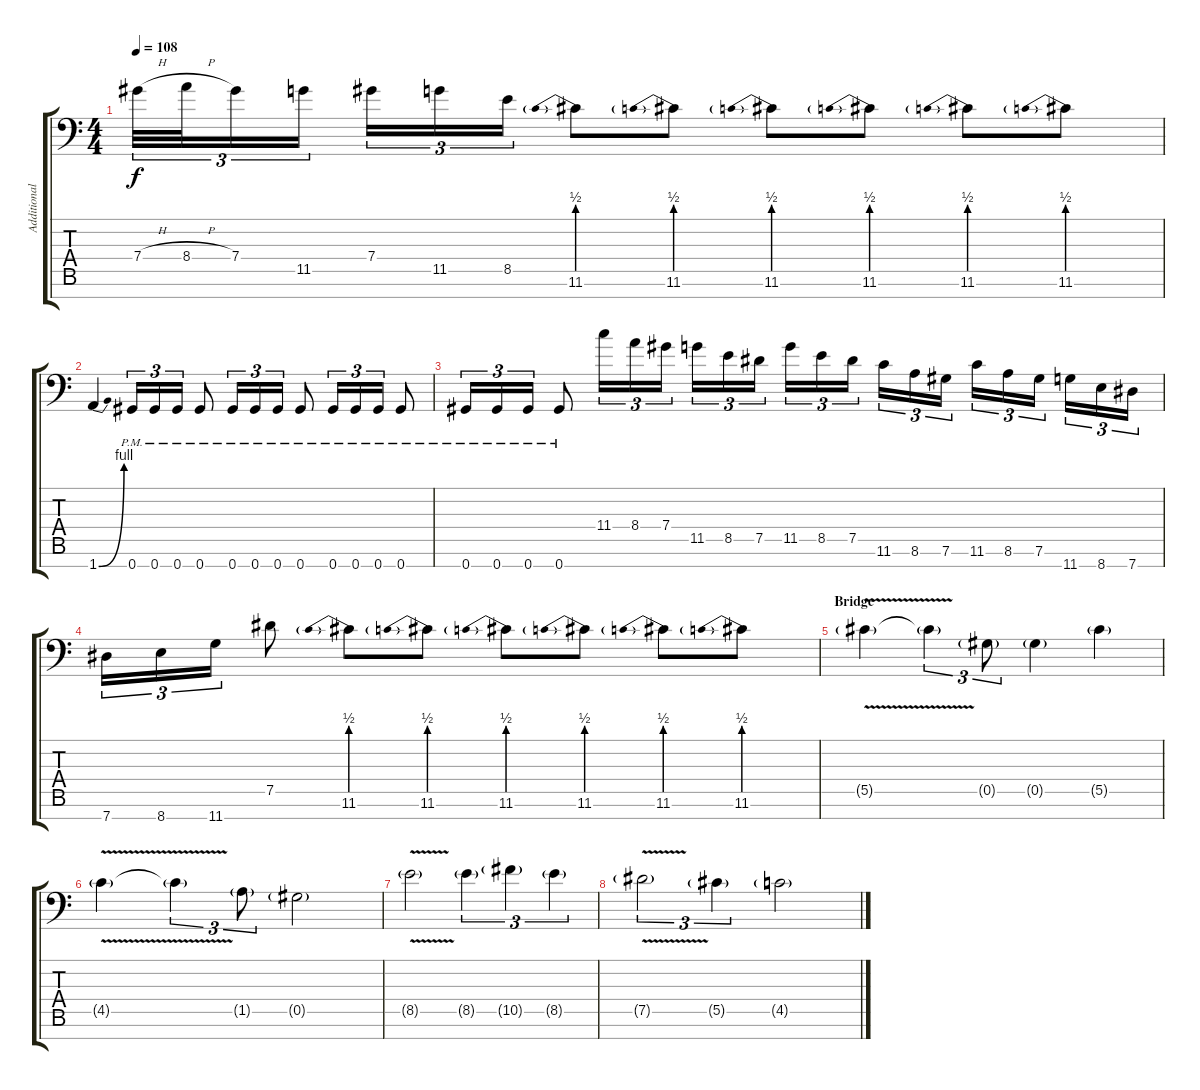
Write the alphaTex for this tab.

\track ("Additional Guitar" "Additional") {instrument distortionguitar}
\staff {score tabs}
\tuning (Eb4 Bb3 Gb3 Db3 Ab2 Db2 Ab1) {hide}
\ts (4 4)
\tempo 108
\clef f4
\ks c
7.4{h}.32{tu (3 2) dy f} 8.4{h}.32{tu (3 2)} 7.4.16{tu (3 2)} 11.5.16{tu (3 2)} 7.4.16{tu (3 2)} 11.5.16{tu (3 2)} 8.5.16{tu (3 2)} 11.6{be (prebend 0 2 60 2)}.8 11.6{be (prebend 0 2 60 2)}.8 11.6{be (prebend 0 2 60 2)}.8 11.6{be (prebend 0 2 60 2)}.8 11.6{be (prebend 0 2 60 2)}.8 11.6{be (prebend 0 2 60 2)}.8 |
1.7{be (bend 0 0 60 4)}.4 0.7{pm}.16{tu (3 2)} 0.7{pm}.16{tu (3 2)} 0.7{pm}.16{tu (3 2)} 0.7{pm}.8 0.7{pm}.16{tu (3 2)} 0.7{pm}.16{tu (3 2)} 0.7{pm}.16{tu (3 2)} 0.7{pm}.8 0.7{pm}.16{tu (3 2)} 0.7{pm}.16{tu (3 2)} 0.7{pm}.16{tu (3 2)} 0.7{pm}.8 |
0.7{pm}.16{tu (3 2)} 0.7{pm}.16{tu (3 2)} 0.7{pm}.16{tu (3 2)} 0.7{pm}.8 11.4.16{tu (3 2)} 8.4.16{tu (3 2)} 7.4.16{tu (3 2)} 11.5.16{tu (3 2)} 8.5.16{tu (3 2)} 7.5.16{tu (3 2)} 11.5.16{tu (3 2)} 8.5.16{tu (3 2)} 7.5.16{tu (3 2)} 11.6.16{tu (3 2)} 8.6.16{tu (3 2)} 7.6.16{tu (3 2)} 11.6.16{tu (3 2)} 8.6.16{tu (3 2)} 7.6.16{tu (3 2)} 11.7.16{tu (3 2)} 8.7.16{tu (3 2)} 7.7.16{tu (3 2)} |
7.7.16{tu (3 2)} 8.7.16{tu (3 2)} 11.7.16{tu (3 2)} 7.5.8 11.6{be (prebend 0 2 60 2)}.8 11.6{be (prebend 0 2 60 2)}.8 11.6{be (prebend 0 2 60 2)}.8 11.6{be (prebend 0 2 60 2)}.8 11.6{be (prebend 0 2 60 2)}.8 11.6{be (prebend 0 2 60 2)}.8 |
\section ("" "Bridge")
5.5{v g}.4 5.5{g t}.4{tu (3 2)} 0.5{g}.8{tu (3 2)} 0.5{g}.4 5.5{g}.4 |
4.5{v g}.4 4.5{g t}.4{tu (3 2)} 1.5{g}.8{tu (3 2)} 0.5{g}.2 |
8.5{v g}.2 8.5{g}.4{tu (3 2)} 10.5{g}.4{tu (3 2)} 8.5{g}.4{tu (3 2)} |
7.5{v g}.2{tu (3 2)} 5.5{g}.4{tu (3 2)} 4.5{g}.2
